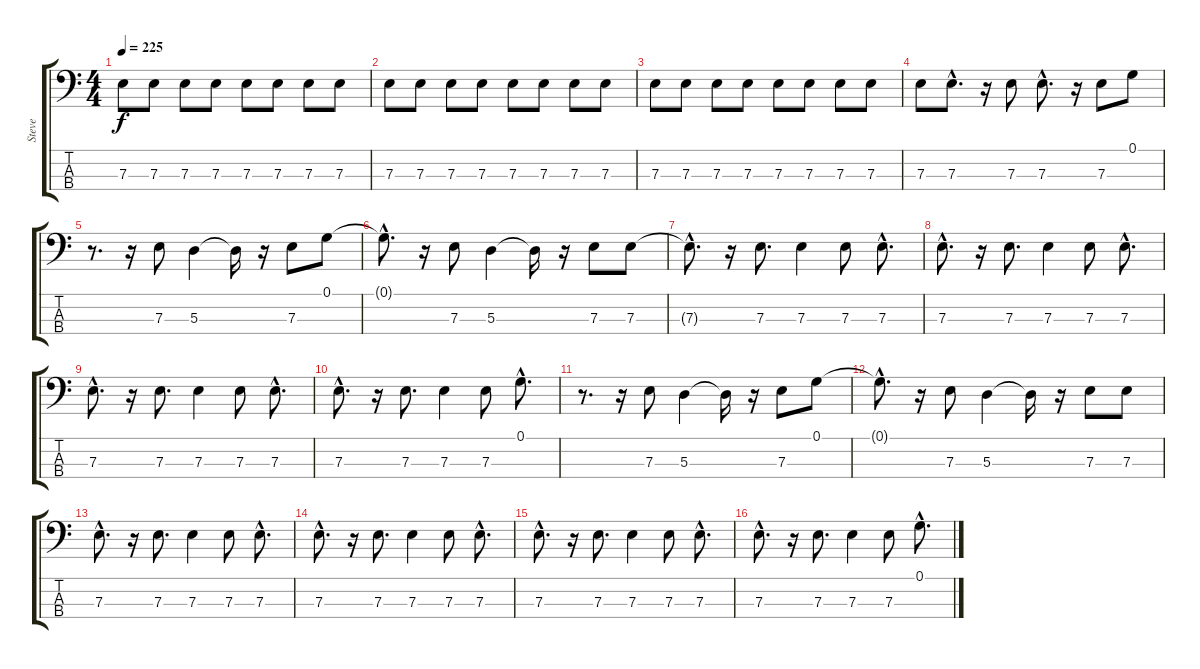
\track ("Steve" "Steve") {instrument electricbassfinger}
\staff {score tabs}
\tuning (G2 D2 A1 E1) {hide}
\ts (4 4)
\tempo 225
\clef f4
\ks c
7.3.8{dy f} 7.3.8 7.3.8 7.3.8 7.3.8 7.3.8 7.3.8 7.3.8 |
7.3.8 7.3.8 7.3.8 7.3.8 7.3.8 7.3.8 7.3.8 7.3.8 |
7.3.8 7.3.8 7.3.8 7.3.8 7.3.8 7.3.8 7.3.8 7.3.8 |
7.3.8 7.3{hac}.8{d} r.16 7.3.8 7.3{hac}.8{d} r.16 7.3.8 0.1.8 |
r.8{d} r.16 7.3.8 5.3.4 5.3{t}.16 r.16 7.3.8 0.1.8 |
0.1{hac t}.8{d} r.16 7.3.8 5.3.4 5.3{t}.16 r.16 7.3.8 7.3.8 |
7.3{hac t}.8{d} r.16 7.3.8{d} 7.3.4 7.3.8 7.3{hac}.8{d} |
7.3{hac}.8{d} r.16 7.3.8{d} 7.3.4 7.3.8 7.3{hac}.8{d} |
7.3{hac}.8{d} r.16 7.3.8{d} 7.3.4 7.3.8 7.3{hac}.8{d} |
7.3{hac}.8{d} r.16 7.3.8{d} 7.3.4 7.3.8 0.1{hac}.8{d} |
r.8{d} r.16 7.3.8 5.3.4 5.3{t}.16 r.16 7.3.8 0.1.8 |
0.1{hac t}.8{d} r.16 7.3.8 5.3.4 5.3{t}.16 r.16 7.3.8 7.3.8 |
7.3{hac}.8{d} r.16 7.3.8{d} 7.3.4 7.3.8 7.3{hac}.8{d} |
7.3{hac}.8{d} r.16 7.3.8{d} 7.3.4 7.3.8 7.3{hac}.8{d} |
7.3{hac}.8{d} r.16 7.3.8{d} 7.3.4 7.3.8 7.3{hac}.8{d} |
7.3{hac}.8{d} r.16 7.3.8{d} 7.3.4 7.3.8 0.1{hac}.8{d}
